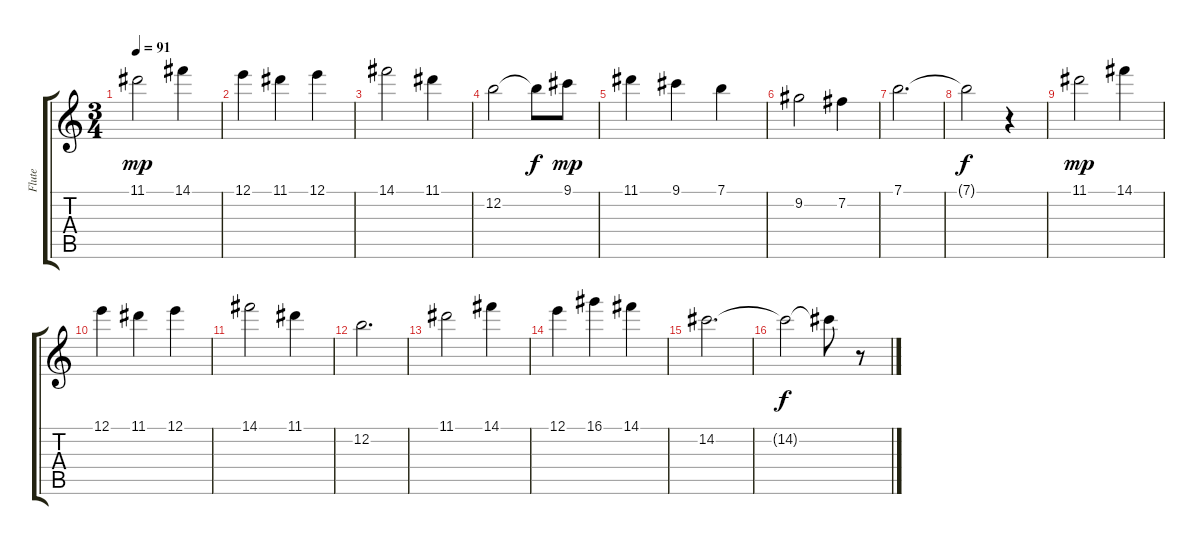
\track ("Flute" "Flute") {instrument acousticguitarsteel}
\staff {score tabs}
\tuning (E4 B3 G3 D3 A2 E2) {hide}
\ts (3 4)
\tempo 91
\clef g2
\ks c
11.1.2{dy mp} 14.1.4 |
12.1.4 11.1.4 12.1.4 |
14.1.2 11.1.4 |
12.2.2 12.2{t}.8{dy f} 9.1.8{dy mp} |
11.1.4 9.1.4 7.1.4 |
9.2.2 7.2.4 |
7.1.2{d} |
7.1{t}.2{dy f} r.4 |
11.1.2{dy mp} 14.1.4 |
12.1.4 11.1.4 12.1.4 |
14.1.2 11.1.4 |
12.2.2{d} |
11.1.2 14.1.4 |
12.1.4 16.1.4 14.1.4 |
14.2.2{d} |
14.2{t}.2{dy f} 14.2{t}.8 r.8
